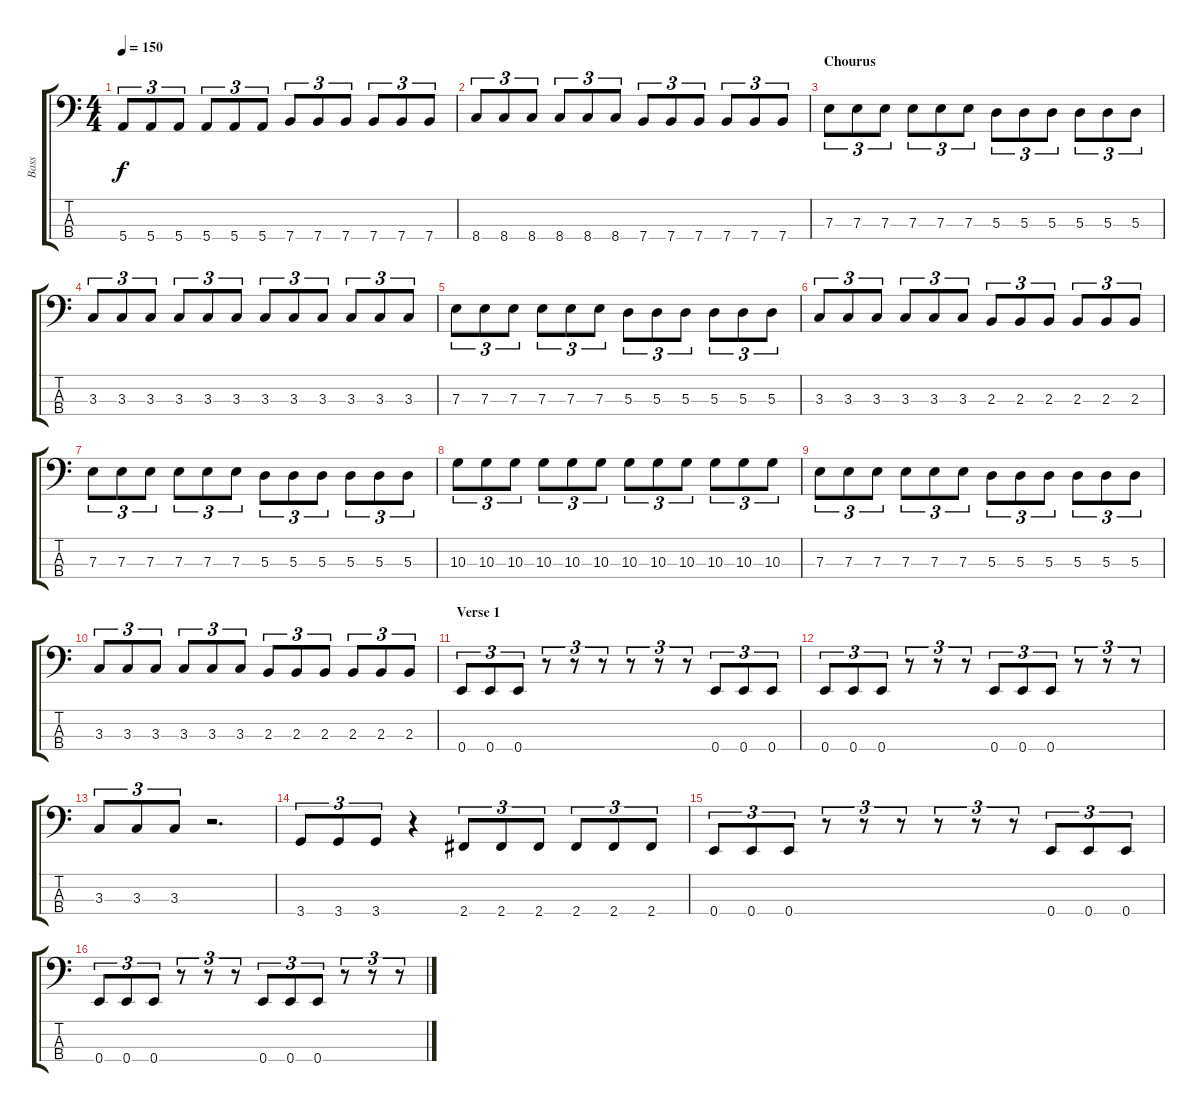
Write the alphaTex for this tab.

\track ("Bass" "Bass") {instrument electricbassfinger}
\staff {score tabs}
\tuning (G2 D2 A1 E1) {hide}
\ts (4 4)
\tempo 150
\clef f4
\ks c
5.4.8{tu (3 2) dy f} 5.4.8{tu (3 2)} 5.4.8{tu (3 2)} 5.4.8{tu (3 2)} 5.4.8{tu (3 2)} 5.4.8{tu (3 2)} 7.4.8{tu (3 2)} 7.4.8{tu (3 2)} 7.4.8{tu (3 2)} 7.4.8{tu (3 2)} 7.4.8{tu (3 2)} 7.4.8{tu (3 2)} |
8.4.8{tu (3 2)} 8.4.8{tu (3 2)} 8.4.8{tu (3 2)} 8.4.8{tu (3 2)} 8.4.8{tu (3 2)} 8.4.8{tu (3 2)} 7.4.8{tu (3 2)} 7.4.8{tu (3 2)} 7.4.8{tu (3 2)} 7.4.8{tu (3 2)} 7.4.8{tu (3 2)} 7.4.8{tu (3 2)} |
\section ("" "Chourus")
7.3.8{tu (3 2)} 7.3.8{tu (3 2)} 7.3.8{tu (3 2)} 7.3.8{tu (3 2)} 7.3.8{tu (3 2)} 7.3.8{tu (3 2)} 5.3.8{tu (3 2)} 5.3.8{tu (3 2)} 5.3.8{tu (3 2)} 5.3.8{tu (3 2)} 5.3.8{tu (3 2)} 5.3.8{tu (3 2)} |
3.3.8{tu (3 2)} 3.3.8{tu (3 2)} 3.3.8{tu (3 2)} 3.3.8{tu (3 2)} 3.3.8{tu (3 2)} 3.3.8{tu (3 2)} 3.3.8{tu (3 2)} 3.3.8{tu (3 2)} 3.3.8{tu (3 2)} 3.3.8{tu (3 2)} 3.3.8{tu (3 2)} 3.3.8{tu (3 2)} |
7.3.8{tu (3 2)} 7.3.8{tu (3 2)} 7.3.8{tu (3 2)} 7.3.8{tu (3 2)} 7.3.8{tu (3 2)} 7.3.8{tu (3 2)} 5.3.8{tu (3 2)} 5.3.8{tu (3 2)} 5.3.8{tu (3 2)} 5.3.8{tu (3 2)} 5.3.8{tu (3 2)} 5.3.8{tu (3 2)} |
3.3.8{tu (3 2)} 3.3.8{tu (3 2)} 3.3.8{tu (3 2)} 3.3.8{tu (3 2)} 3.3.8{tu (3 2)} 3.3.8{tu (3 2)} 2.3.8{tu (3 2)} 2.3.8{tu (3 2)} 2.3.8{tu (3 2)} 2.3.8{tu (3 2)} 2.3.8{tu (3 2)} 2.3.8{tu (3 2)} |
7.3.8{tu (3 2)} 7.3.8{tu (3 2)} 7.3.8{tu (3 2)} 7.3.8{tu (3 2)} 7.3.8{tu (3 2)} 7.3.8{tu (3 2)} 5.3.8{tu (3 2)} 5.3.8{tu (3 2)} 5.3.8{tu (3 2)} 5.3.8{tu (3 2)} 5.3.8{tu (3 2)} 5.3.8{tu (3 2)} |
10.3.8{tu (3 2)} 10.3.8{tu (3 2)} 10.3.8{tu (3 2)} 10.3.8{tu (3 2)} 10.3.8{tu (3 2)} 10.3.8{tu (3 2)} 10.3.8{tu (3 2)} 10.3.8{tu (3 2)} 10.3.8{tu (3 2)} 10.3.8{tu (3 2)} 10.3.8{tu (3 2)} 10.3.8{tu (3 2)} |
7.3.8{tu (3 2)} 7.3.8{tu (3 2)} 7.3.8{tu (3 2)} 7.3.8{tu (3 2)} 7.3.8{tu (3 2)} 7.3.8{tu (3 2)} 5.3.8{tu (3 2)} 5.3.8{tu (3 2)} 5.3.8{tu (3 2)} 5.3.8{tu (3 2)} 5.3.8{tu (3 2)} 5.3.8{tu (3 2)} |
3.3.8{tu (3 2)} 3.3.8{tu (3 2)} 3.3.8{tu (3 2)} 3.3.8{tu (3 2)} 3.3.8{tu (3 2)} 3.3.8{tu (3 2)} 2.3.8{tu (3 2)} 2.3.8{tu (3 2)} 2.3.8{tu (3 2)} 2.3.8{tu (3 2)} 2.3.8{tu (3 2)} 2.3.8{tu (3 2)} |
\section ("" "Verse 1")
0.4.8{tu (3 2)} 0.4.8{tu (3 2)} 0.4.8{tu (3 2)} r.8{tu (3 2)} r.8{tu (3 2)} r.8{tu (3 2)} r.8{tu (3 2)} r.8{tu (3 2)} r.8{tu (3 2)} 0.4.8{tu (3 2)} 0.4.8{tu (3 2)} 0.4.8{tu (3 2)} |
0.4.8{tu (3 2)} 0.4.8{tu (3 2)} 0.4.8{tu (3 2)} r.8{tu (3 2)} r.8{tu (3 2)} r.8{tu (3 2)} 0.4.8{tu (3 2)} 0.4.8{tu (3 2)} 0.4.8{tu (3 2)} r.8{tu (3 2)} r.8{tu (3 2)} r.8{tu (3 2)} |
3.3.8{tu (3 2)} 3.3.8{tu (3 2)} 3.3.8{tu (3 2)} r.2{d} |
3.4.8{tu (3 2)} 3.4.8{tu (3 2)} 3.4.8{tu (3 2)} r.4 2.4.8{tu (3 2)} 2.4.8{tu (3 2)} 2.4.8{tu (3 2)} 2.4.8{tu (3 2)} 2.4.8{tu (3 2)} 2.4.8{tu (3 2)} |
0.4.8{tu (3 2)} 0.4.8{tu (3 2)} 0.4.8{tu (3 2)} r.8{tu (3 2)} r.8{tu (3 2)} r.8{tu (3 2)} r.8{tu (3 2)} r.8{tu (3 2)} r.8{tu (3 2)} 0.4.8{tu (3 2)} 0.4.8{tu (3 2)} 0.4.8{tu (3 2)} |
0.4.8{tu (3 2)} 0.4.8{tu (3 2)} 0.4.8{tu (3 2)} r.8{tu (3 2)} r.8{tu (3 2)} r.8{tu (3 2)} 0.4.8{tu (3 2)} 0.4.8{tu (3 2)} 0.4.8{tu (3 2)} r.8{tu (3 2)} r.8{tu (3 2)} r.8{tu (3 2)}
